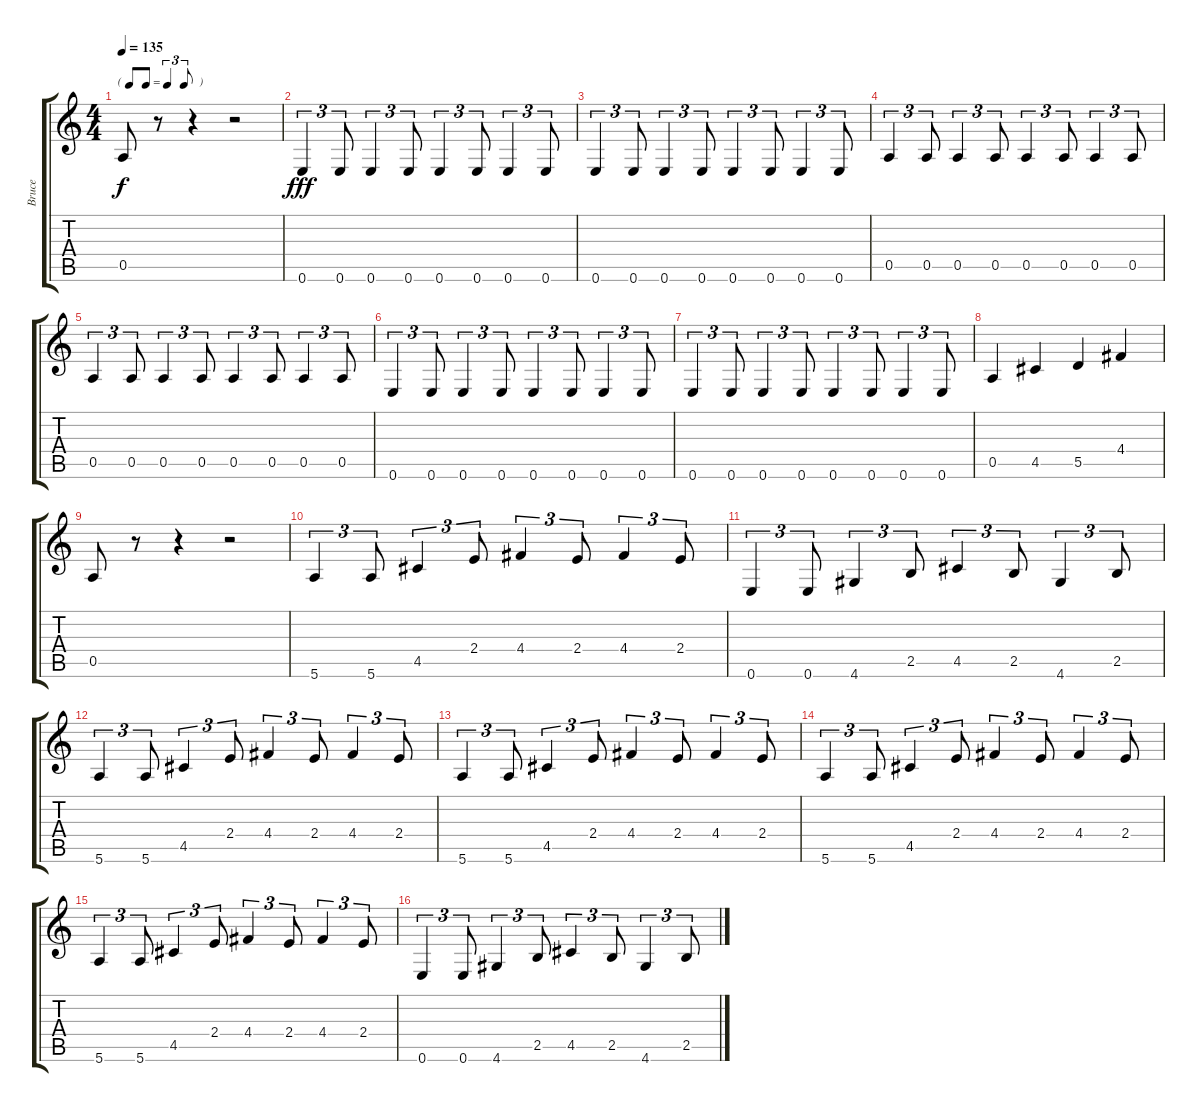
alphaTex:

\track ("Bruce" "Bruce") {instrument electricguitarmuted}
\staff {score tabs}
\tuning (E4 B3 G3 D3 A2 E2) {hide}
\ts (4 4)
\tf triplet8th
\tempo 135
\clef g2
\ks c
0.5.8{dy f} r.8 r.4 r.2 |
0.6.4{tu (3 2) dy fff} 0.6.8{tu (3 2)} 0.6.4{tu (3 2)} 0.6.8{tu (3 2)} 0.6.4{tu (3 2)} 0.6.8{tu (3 2)} 0.6.4{tu (3 2)} 0.6.8{tu (3 2)} |
0.6.4{tu (3 2)} 0.6.8{tu (3 2)} 0.6.4{tu (3 2)} 0.6.8{tu (3 2)} 0.6.4{tu (3 2)} 0.6.8{tu (3 2)} 0.6.4{tu (3 2)} 0.6.8{tu (3 2)} |
0.5.4{tu (3 2)} 0.5.8{tu (3 2)} 0.5.4{tu (3 2)} 0.5.8{tu (3 2)} 0.5.4{tu (3 2)} 0.5.8{tu (3 2)} 0.5.4{tu (3 2)} 0.5.8{tu (3 2)} |
0.5.4{tu (3 2)} 0.5.8{tu (3 2)} 0.5.4{tu (3 2)} 0.5.8{tu (3 2)} 0.5.4{tu (3 2)} 0.5.8{tu (3 2)} 0.5.4{tu (3 2)} 0.5.8{tu (3 2)} |
0.6.4{tu (3 2)} 0.6.8{tu (3 2)} 0.6.4{tu (3 2)} 0.6.8{tu (3 2)} 0.6.4{tu (3 2)} 0.6.8{tu (3 2)} 0.6.4{tu (3 2)} 0.6.8{tu (3 2)} |
0.6.4{tu (3 2)} 0.6.8{tu (3 2)} 0.6.4{tu (3 2)} 0.6.8{tu (3 2)} 0.6.4{tu (3 2)} 0.6.8{tu (3 2)} 0.6.4{tu (3 2)} 0.6.8{tu (3 2)} |
0.5.4 4.5.4 5.5.4 4.4.4 |
0.5.8 r.8 r.4 r.2 |
5.6.4{tu (3 2)} 5.6.8{tu (3 2)} 4.5.4{tu (3 2)} 2.4.8{tu (3 2)} 4.4.4{tu (3 2)} 2.4.8{tu (3 2)} 4.4.4{tu (3 2)} 2.4.8{tu (3 2)} |
0.6.4{tu (3 2)} 0.6.8{tu (3 2)} 4.6.4{tu (3 2)} 2.5.8{tu (3 2)} 4.5.4{tu (3 2)} 2.5.8{tu (3 2)} 4.6.4{tu (3 2)} 2.5.8{tu (3 2)} |
5.6.4{tu (3 2)} 5.6.8{tu (3 2)} 4.5.4{tu (3 2)} 2.4.8{tu (3 2)} 4.4.4{tu (3 2)} 2.4.8{tu (3 2)} 4.4.4{tu (3 2)} 2.4.8{tu (3 2)} |
5.6.4{tu (3 2)} 5.6.8{tu (3 2)} 4.5.4{tu (3 2)} 2.4.8{tu (3 2)} 4.4.4{tu (3 2)} 2.4.8{tu (3 2)} 4.4.4{tu (3 2)} 2.4.8{tu (3 2)} |
5.6.4{tu (3 2)} 5.6.8{tu (3 2)} 4.5.4{tu (3 2)} 2.4.8{tu (3 2)} 4.4.4{tu (3 2)} 2.4.8{tu (3 2)} 4.4.4{tu (3 2)} 2.4.8{tu (3 2)} |
5.6.4{tu (3 2)} 5.6.8{tu (3 2)} 4.5.4{tu (3 2)} 2.4.8{tu (3 2)} 4.4.4{tu (3 2)} 2.4.8{tu (3 2)} 4.4.4{tu (3 2)} 2.4.8{tu (3 2)} |
0.6.4{tu (3 2)} 0.6.8{tu (3 2)} 4.6.4{tu (3 2)} 2.5.8{tu (3 2)} 4.5.4{tu (3 2)} 2.5.8{tu (3 2)} 4.6.4{tu (3 2)} 2.5.8{tu (3 2)}
